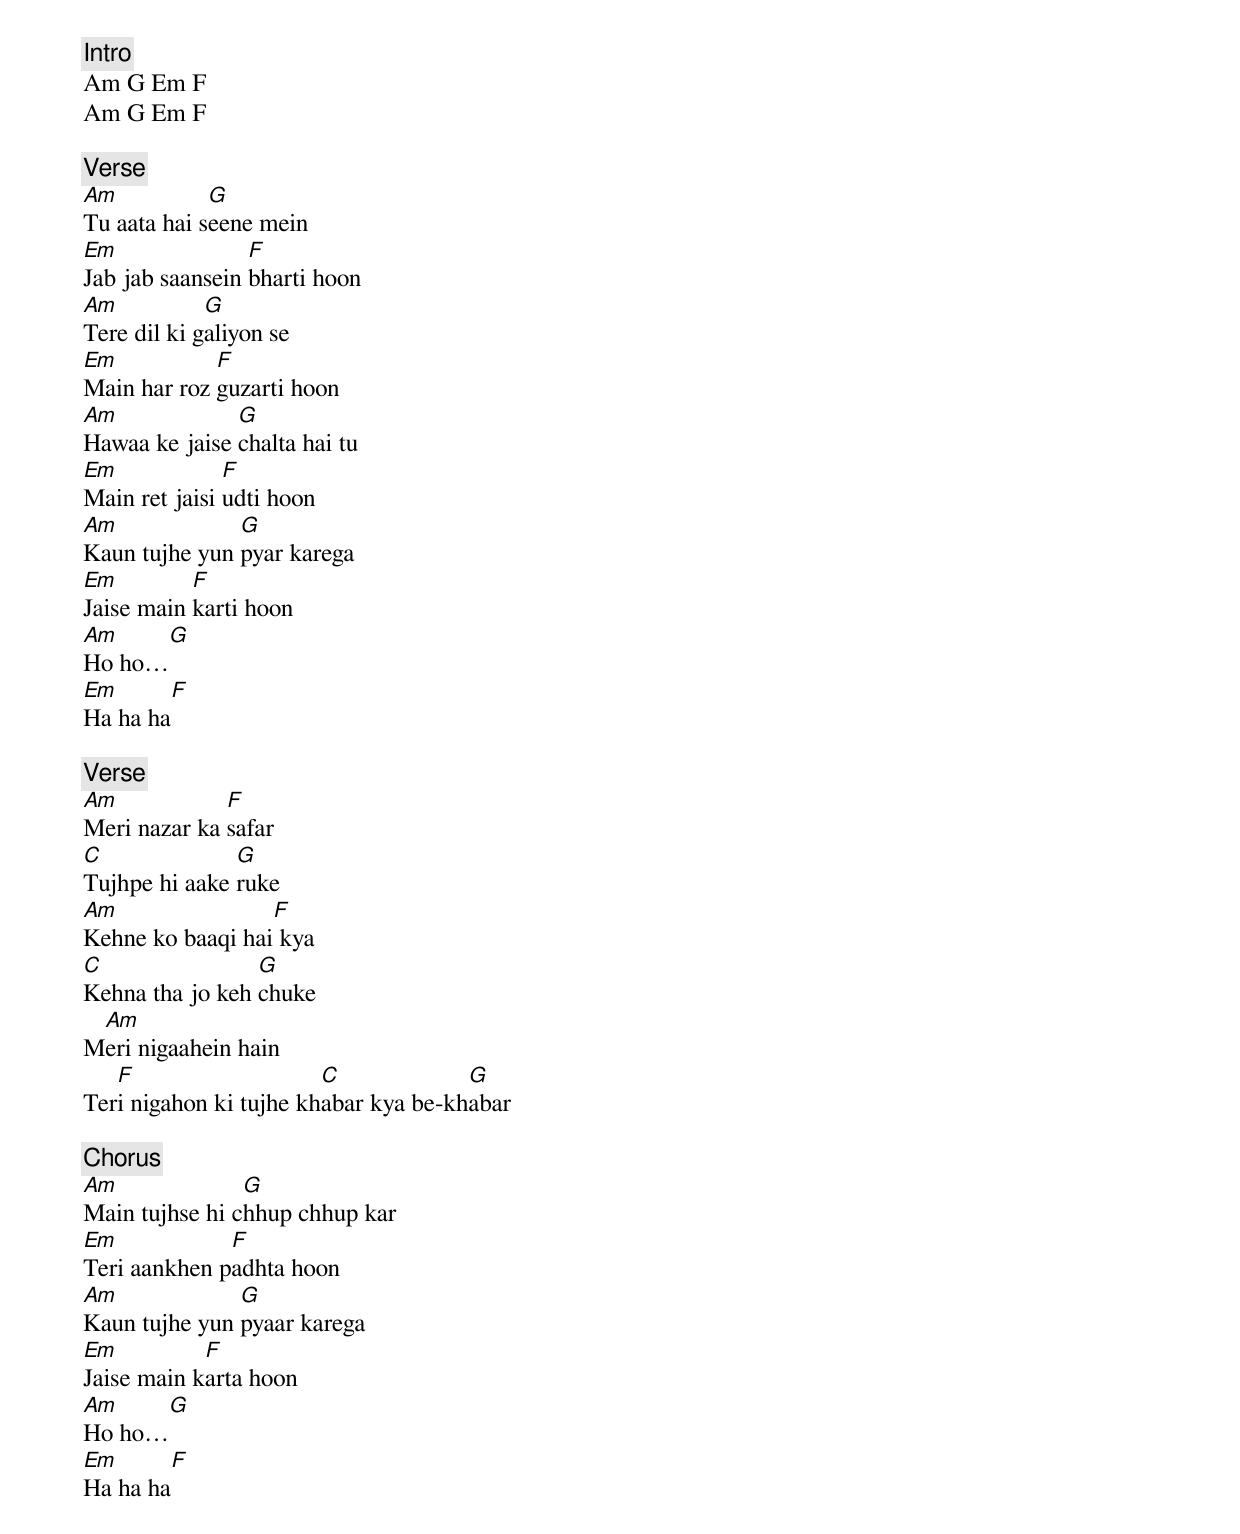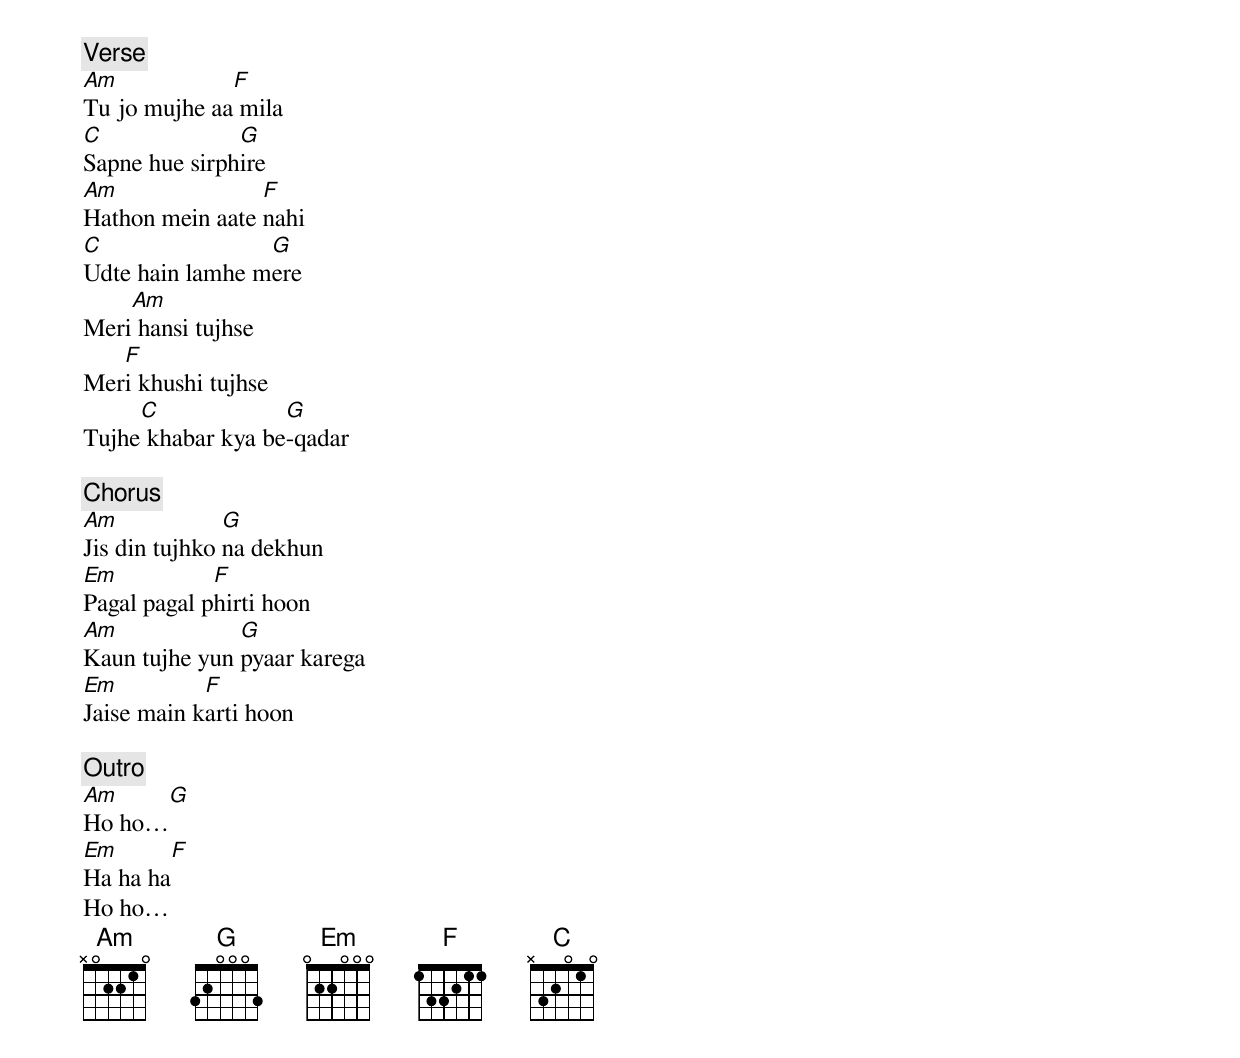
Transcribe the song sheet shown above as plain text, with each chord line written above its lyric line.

[Intro]
Am G Em F
Am G Em F

[Verse]
Am           G
Tu aata hai seene mein
Em               F
Jab jab saansein bharti hoon
Am           G
Tere dil ki galiyon se
Em           F
Main har roz guzarti hoon
Am             G
Hawaa ke jaise chalta hai tu
Em             F
Main ret jaisi udti hoon
Am             G
Kaun tujhe yun pyar karega
Em         F
Jaise main karti hoon
Am     G
Ho ho…
Em         F
Ha ha ha

[Verse]
Am            F
Meri nazar ka safar
C              G
Tujhpe hi aake ruke
Am                F
Kehne ko baaqi hai kya
C                G
Kehna tha jo keh chuke
 Am
Meri nigaahein hain
   F                    C             G
Teri nigahon ki tujhe khabar kya be-khabar

[Chorus]
Am              G
Main tujhse hi chhup chhup kar
Em            F
Teri aankhen padhta hoon
Am             G
Kaun tujhe yun pyaar karega
Em          F
Jaise main karta hoon
Am     G
Ho ho…
Em         F
Ha ha ha

[Verse]
Am            F
Tu jo mujhe aa mila
C              G
Sapne hue sirphire
Am               F
Hathon mein aate nahi
C                G
Udte hain lamhe mere
    Am
Meri hansi tujhse
   F
Meri khushi tujhse
     C             G
Tujhe khabar kya be-qadar

[Chorus]
Am             G
Jis din tujhko na dekhun
Em           F
Pagal pagal phirti hoon
Am             G
Kaun tujhe yun pyaar karega
Em          F
Jaise main karti hoon

[Outro]
Am     G
Ho ho…
Em         F
Ha ha ha
Ho ho…
